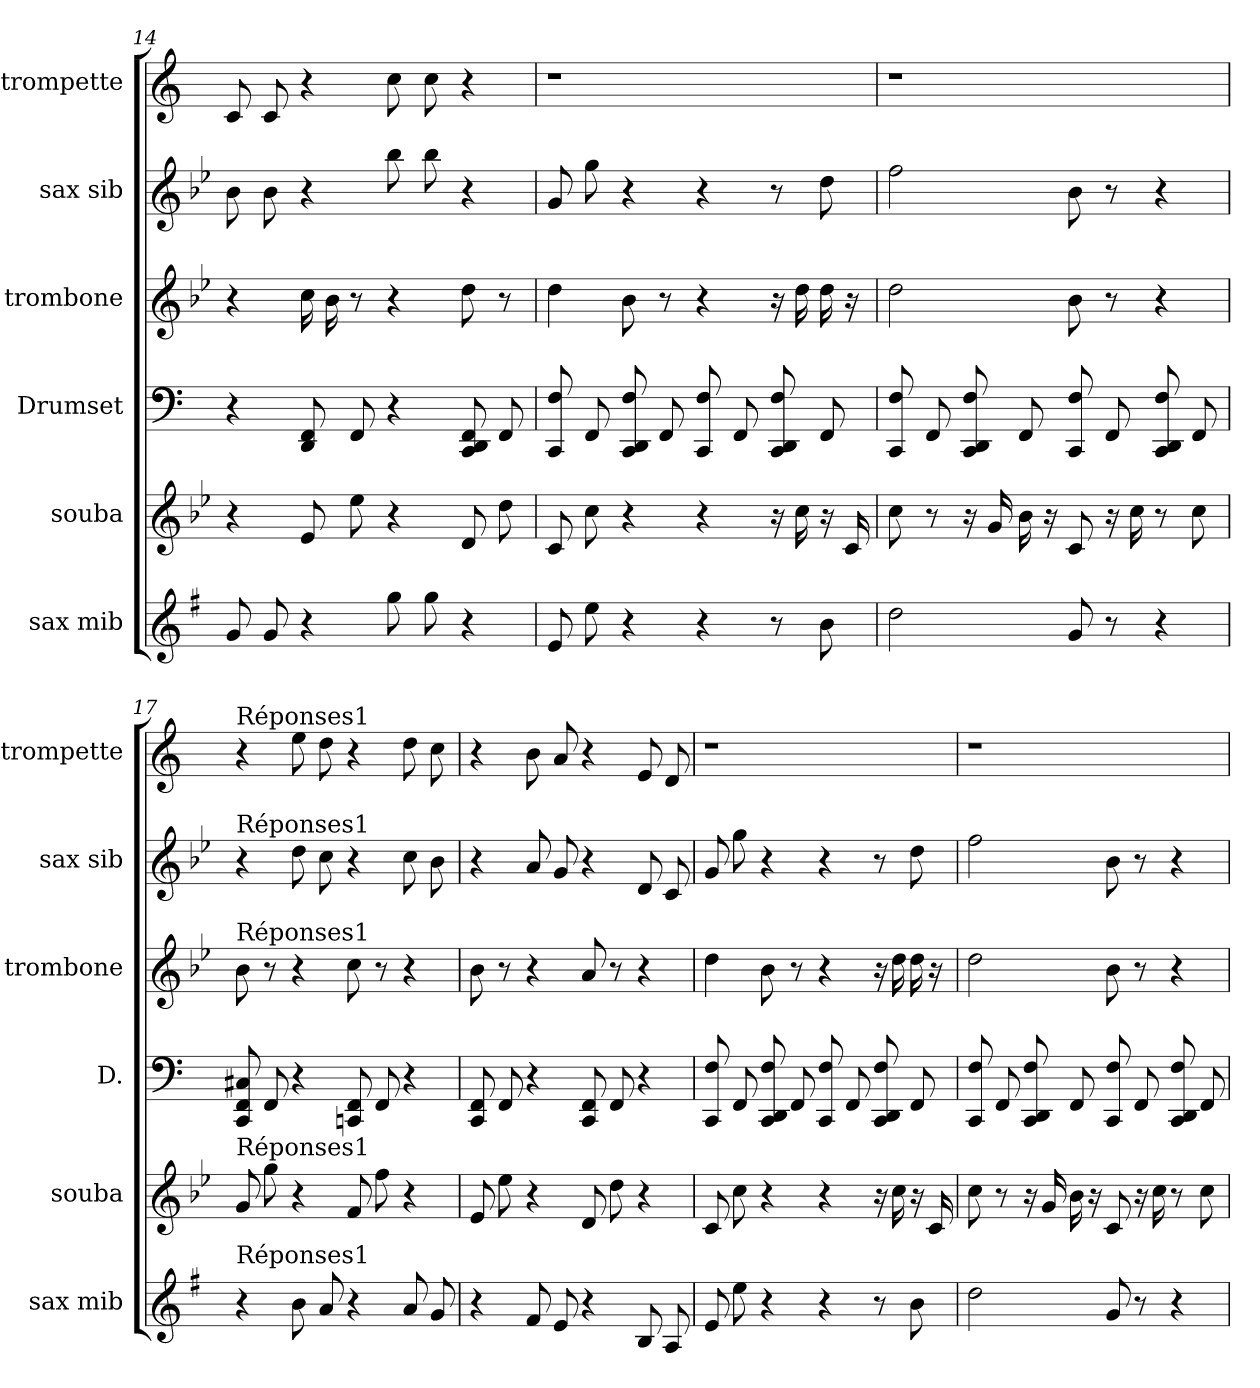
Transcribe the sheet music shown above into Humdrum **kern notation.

**kern	**kern	**kern	**kern	**kern	**kern
*part6	*part5	*part4	*part3	*part2	*part1
*staff6	*staff5	*staff4	*staff3	*staff2	*staff1
*I"sax mib	*I"souba	*I"Drumset	*I"trombone	*I"sax sib	*I"trompette
*I'sax mib	*I'souba	*I'D.	*I'trombone	*I'sax sib	*I'trompette
*clefG2	*clefG2	*clefF4	*clefG2	*clefG2	*clefG2
*ITrd-2c-3	*ITrd15c26	*	*ITrd8c14	*ITrd8c14	*ITrd1c2
*k[b-e-]	*k[b-e-]	*k[]	*k[b-e-]	*k[b-e-]	*k[b-e-]
=14	=14	=14	=14	=14	=14
8b-	4r	4r	4r	8B-	8B-
8b-	.	.	.	8B-	8B-
4r	8EE-	8DD 8FF	16c	4r	4r
.	.	.	16B-	.	.
.	8E-	8FF	8r	.	.
8bb-	4r	4r	4r	8b-	8b-
8bb-	.	.	.	8b-	8b-
4r	8DD	8CC 8DD 8FF	8d	4r	4r
.	8D	8FF	8r	.	.
=15	=15	=15	=15	=15	=15
8g	8CC	8CC 8F	4d	8G	1r
8gg	8C	8FF	.	8g	.
4r	4r	8CC 8DD 8F	8B-	4r	.
.	.	8FF	8r	.	.
4r	4r	8CC 8F	4r	4r	.
.	.	8FF	.	.	.
8r	16r	8CC 8DD 8F	16r	8r	.
.	16C	.	16d	.	.
8dd	16r	8FF	16d	8d	.
.	16CC	.	16r	.	.
=16	=16	=16	=16	=16	=16
2ff	8C	8CC 8F	2d	2f	1r
.	8r	8FF	.	.	.
.	16r	8CC 8DD 8F	.	.	.
.	16GG	.	.	.	.
.	16BB-	8FF	.	.	.
.	16r	.	.	.	.
8b-	8CC	8CC 8F	8B-	8B-	.
8r	16r	8FF	8r	8r	.
.	16C	.	.	.	.
4r	8r	8CC 8DD 8F	4r	4r	.
.	8C	8FF	.	.	.
=17	=17	=17	=17	=17	=17
!	!	!	!	!	!LO:TX:t=Réponses1
!	!	!	!	!LO:TX:t=Réponses1	!
!	!	!	!LO:TX:t=Réponses1	!	!
!	!LO:TX:t=Réponses1	!	!	!	!
!LO:TX:t=Réponses1	!	!	!	!	!
4r	8GG	8CC 8FF 8C#X	8B-	4r	4r
.	8G	8FF	8r	.	.
8dd	4r	4r	4r	8d	8dd
8cc	.	.	.	8c	8cc
4r	8FF	8CCn 8FF	8c	4r	4r
.	8F	8FF	8r	.	.
8cc	4r	4r	4r	8c	8cc
8b-	.	.	.	8B-	8b-
=18	=18	=18	=18	=18	=18
4r	8EE-	8CC 8FF	8B-	4r	4r
.	8E-	8FF	8r	.	.
8a	4r	4r	4r	8A	8a
8g	.	.	.	8G	8g
4r	8DD	8CC 8FF	8A	4r	4r
.	8D	8FF	8r	.	.
8d	4r	4r	4r	8D	8d
8c	.	.	.	8C	8c
=19	=19	=19	=19	=19	=19
8g	8CC	8CC 8F	4d	8G	1r
8gg	8C	8FF	.	8g	.
4r	4r	8CC 8DD 8F	8B-	4r	.
.	.	8FF	8r	.	.
4r	4r	8CC 8F	4r	4r	.
.	.	8FF	.	.	.
8r	16r	8CC 8DD 8F	16r	8r	.
.	16C	.	16d	.	.
8dd	16r	8FF	16d	8d	.
.	16CC	.	16r	.	.
=20	=20	=20	=20	=20	=20
2ff	8C	8CC 8F	2d	2f	1r
.	8r	8FF	.	.	.
.	16r	8CC 8DD 8F	.	.	.
.	16GG	.	.	.	.
.	16BB-	8FF	.	.	.
.	16r	.	.	.	.
8b-	8CC	8CC 8F	8B-	8B-	.
8r	16r	8FF	8r	8r	.
.	16C	.	.	.	.
4r	8r	8CC 8DD 8F	4r	4r	.
.	8C	8FF	.	.	.
=	=	=	=	=	=
*-	*-	*-	*-	*-	*-
